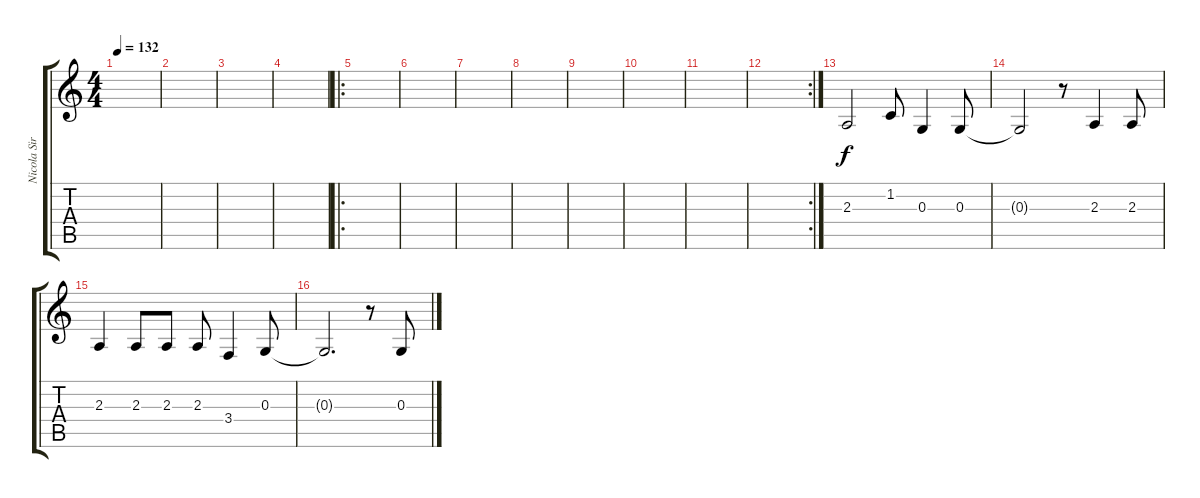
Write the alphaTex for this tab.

\track ("Nicola Sirkis" "Nicola Sir") {instrument violin}
\staff {score tabs}
\tuning (E4 B3 G3 D3 A2 E2) {hide}
\ts (4 4)
\tempo 132
\clef g2
\ks c
|
|
|
|
\ro
|
|
|
|
|
|
|
\rc 2
|
2.3.2 1.2.8 0.3.4 0.3.8 |
0.3{t}.2 r.8 2.3.4 2.3.8 |
2.3.4 2.3.8 2.3.8 2.3.8 3.4.4 0.3.8 |
0.3{t}.2{d} r.8 0.3.8
